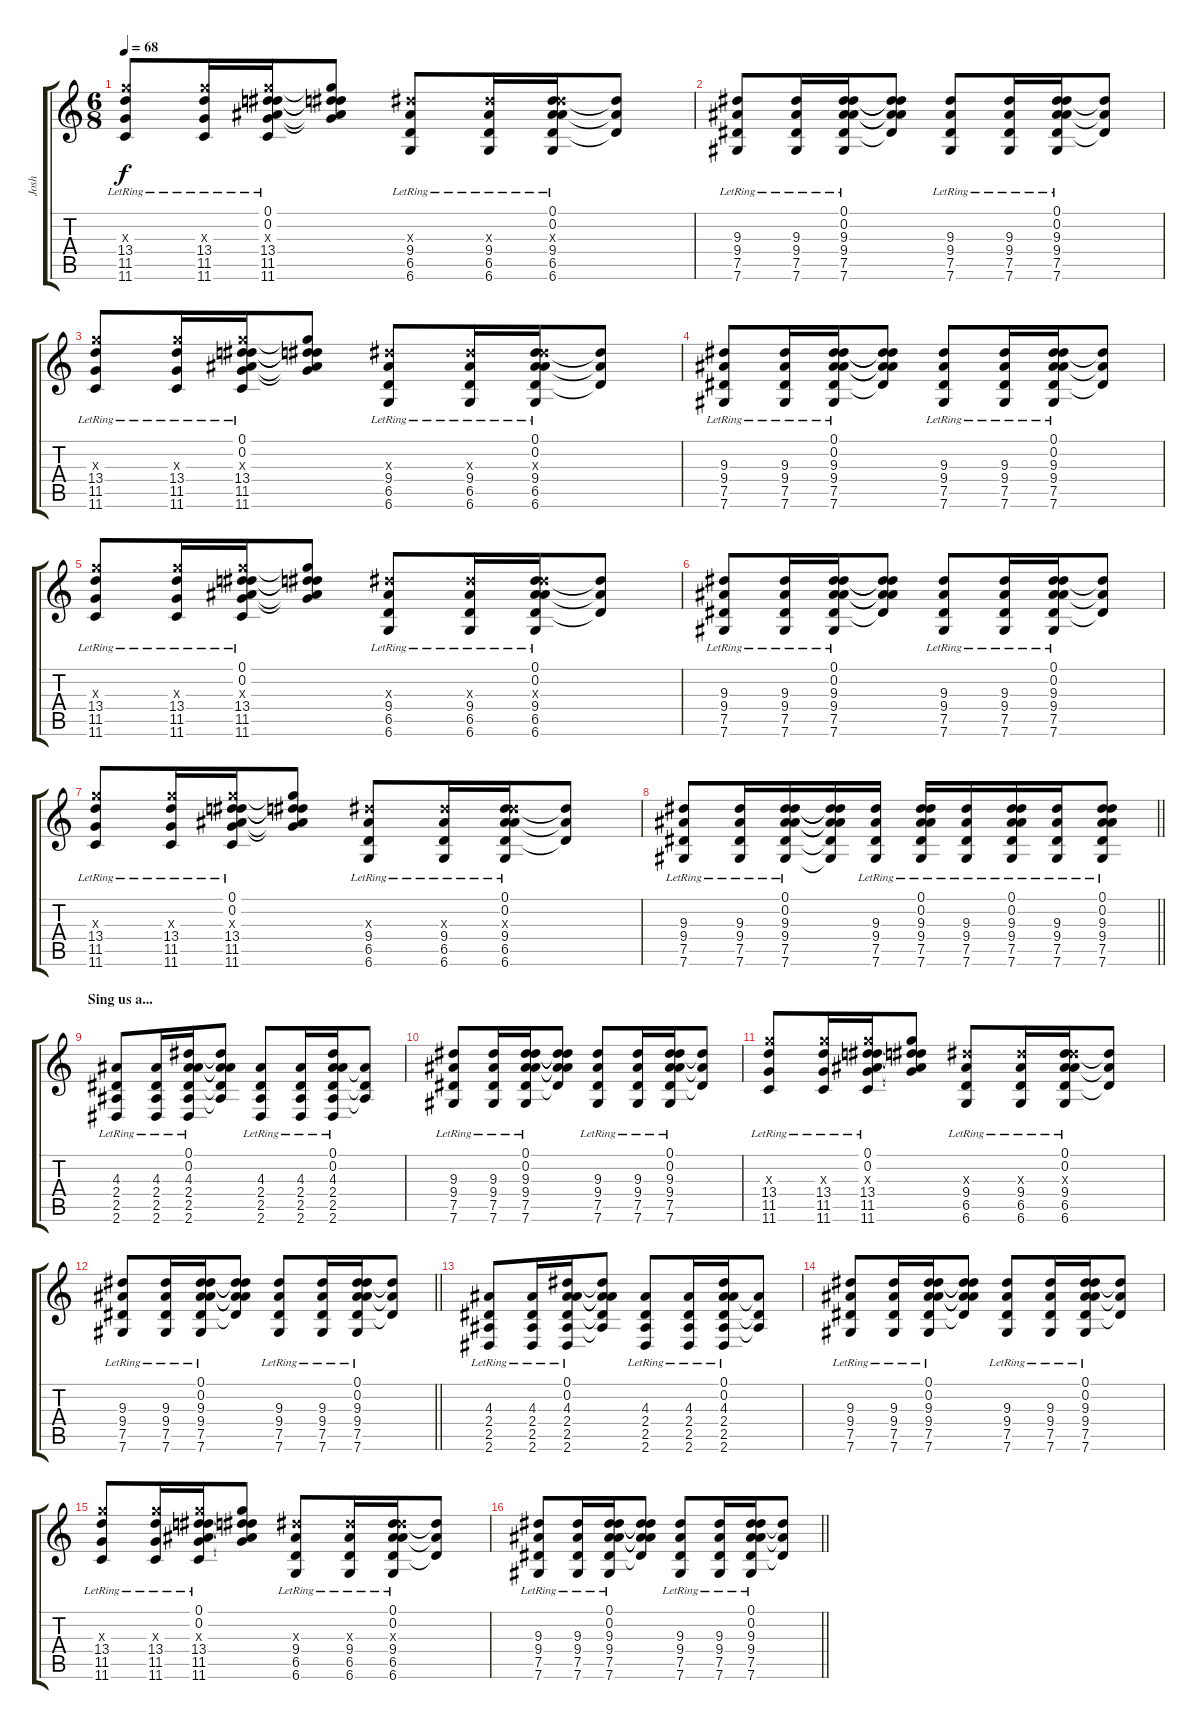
\track ("Josh" "Josh") {instrument acousticguitarsteel}
\staff {score tabs}
\tuning (Eb4 Bb3 Gb3 Db3 Ab2 Db2) {hide}
\ts (6 8)
\tempo 68
\clef g2
\ks c
(13.3{x} 13.4{lr} 11.5{lr} 11.6{lr}).8{dy f} (13.3{x} 13.4{lr} 11.5{lr} 11.6{lr}).16 (0.1{lr} 0.2{lr} 13.3{x} 13.4{lr} 11.5{lr} 11.6{lr}).16 (0.1{t} 0.2{t} 13.3{t} 13.4{t} 11.5{t}).8 (9.3{x} 9.4{lr} 6.5{lr} 6.6{lr}).8 (9.3{x} 9.4{lr} 6.5{lr} 6.6{lr}).16 (0.1{lr} 0.2{lr} 9.3{x} 9.4{lr} 6.5{lr} 6.6{lr}).16 (9.3{t} 9.4{t} 6.5{t}).8 |
(9.3{lr} 9.4{lr} 7.5{lr} 7.6{lr}).8 (9.3{lr} 9.4{lr} 7.5{lr} 7.6{lr}).16 (0.1{lr} 0.2{lr} 9.3{lr} 9.4{lr} 7.5{lr} 7.6{lr}).16 (0.1{t} 0.2{t} 9.3{t} 9.4{t} 7.5{t}).8 (9.3{lr} 9.4{lr} 7.5{lr} 7.6{lr}).8 (9.3{lr} 9.4{lr} 7.5{lr} 7.6{lr}).16 (0.1{lr} 0.2{lr} 9.3{lr} 9.4{lr} 7.5{lr} 7.6{lr}).16 (9.3{t} 9.4{t} 7.5{t}).8 |
(13.3{x} 13.4{lr} 11.5{lr} 11.6{lr}).8 (13.3{x} 13.4{lr} 11.5{lr} 11.6{lr}).16 (0.1{lr} 0.2{lr} 13.3{x} 13.4{lr} 11.5{lr} 11.6{lr}).16 (0.1{t} 0.2{t} 13.3{t} 13.4{t} 11.5{t}).8 (9.3{x} 9.4{lr} 6.5{lr} 6.6{lr}).8 (9.3{x} 9.4{lr} 6.5{lr} 6.6{lr}).16 (0.1{lr} 0.2{lr} 9.3{x} 9.4{lr} 6.5{lr} 6.6{lr}).16 (9.3{t} 9.4{t} 6.5{t}).8 |
(9.3{lr} 9.4{lr} 7.5{lr} 7.6{lr}).8 (9.3{lr} 9.4{lr} 7.5{lr} 7.6{lr}).16 (0.1{lr} 0.2{lr} 9.3{lr} 9.4{lr} 7.5{lr} 7.6{lr}).16 (0.1{t} 0.2{t} 9.3{t} 9.4{t} 7.5{t}).8 (9.3{lr} 9.4{lr} 7.5{lr} 7.6{lr}).8 (9.3{lr} 9.4{lr} 7.5{lr} 7.6{lr}).16 (0.1{lr} 0.2{lr} 9.3{lr} 9.4{lr} 7.5{lr} 7.6{lr}).16 (9.3{t} 9.4{t} 7.5{t}).8 |
(13.3{x} 13.4{lr} 11.5{lr} 11.6{lr}).8 (13.3{x} 13.4{lr} 11.5{lr} 11.6{lr}).16 (0.1{lr} 0.2{lr} 13.3{x} 13.4{lr} 11.5{lr} 11.6{lr}).16 (0.1{t} 0.2{t} 13.3{t} 13.4{t} 11.5{t}).8 (9.3{x} 9.4{lr} 6.5{lr} 6.6{lr}).8 (9.3{x} 9.4{lr} 6.5{lr} 6.6{lr}).16 (0.1{lr} 0.2{lr} 9.3{x} 9.4{lr} 6.5{lr} 6.6{lr}).16 (9.3{t} 9.4{t} 6.5{t}).8 |
(9.3{lr} 9.4{lr} 7.5{lr} 7.6{lr}).8 (9.3{lr} 9.4{lr} 7.5{lr} 7.6{lr}).16 (0.1{lr} 0.2{lr} 9.3{lr} 9.4{lr} 7.5{lr} 7.6{lr}).16 (0.1{t} 0.2{t} 9.3{t} 9.4{t} 7.5{t}).8 (9.3{lr} 9.4{lr} 7.5{lr} 7.6{lr}).8 (9.3{lr} 9.4{lr} 7.5{lr} 7.6{lr}).16 (0.1{lr} 0.2{lr} 9.3{lr} 9.4{lr} 7.5{lr} 7.6{lr}).16 (9.3{t} 9.4{t} 7.5{t}).8 |
(13.3{x} 13.4{lr} 11.5{lr} 11.6{lr}).8 (13.3{x} 13.4{lr} 11.5{lr} 11.6{lr}).16 (0.1{lr} 0.2{lr} 13.3{x} 13.4{lr} 11.5{lr} 11.6{lr}).16 (0.1{t} 0.2{t} 13.3{t} 13.4{t} 11.5{t}).8 (9.3{x} 9.4{lr} 6.5{lr} 6.6{lr}).8 (9.3{x} 9.4{lr} 6.5{lr} 6.6{lr}).16 (0.1{lr} 0.2{lr} 9.3{x} 9.4{lr} 6.5{lr} 6.6{lr}).16 (9.3{t} 9.4{t} 6.5{t}).8 |
\barLineRight lightlight
(9.3{lr} 9.4{lr} 7.5{lr} 7.6{lr}).8 (9.3{lr} 9.4{lr} 7.5{lr} 7.6{lr}).16 (0.1{lr} 0.2{lr} 9.3{lr} 9.4{lr} 7.5{lr} 7.6{lr}).16 (0.1{t} 0.2{t} 9.3{t} 9.4{t} 7.5{t} 7.6{t}).16 (9.3{lr} 9.4{lr} 7.5{lr} 7.6{lr}).16 (0.1{lr} 0.2{lr} 9.3{lr} 9.4{lr} 7.5{lr} 7.6{lr}).16 (9.3{lr} 9.4{lr} 7.5{lr} 7.6{lr}).16 (0.1{lr} 0.2{lr} 9.3{lr} 9.4{lr} 7.5{lr} 7.6{lr}).16 (9.3{lr} 9.4{lr} 7.5{lr} 7.6{lr}).16 (0.1{lr} 0.2{lr} 9.3{lr} 9.4{lr} 7.5{lr} 7.6{lr}).8 |
\section ("" "Sing us a...")
(4.3{lr} 2.4{lr} 2.5{lr} 2.6{lr}).8 (4.3{lr} 2.4{lr} 2.5{lr} 2.6{lr}).16 (0.1{lr} 0.2{lr} 4.3{lr} 2.4{lr} 2.5{lr} 2.6{lr}).16 (0.1{t} 0.2{t} 4.3{t} 2.4{t} 2.5{t}).8 (4.3{lr} 2.4{lr} 2.5{lr} 2.6{lr}).8 (4.3{lr} 2.4{lr} 2.5{lr} 2.6{lr}).16 (0.1{lr} 0.2{lr} 4.3{lr} 2.4{lr} 2.5{lr} 2.6{lr}).16 (4.3{t} 2.4{t} 2.5{t}).8 |
(9.3{lr} 9.4{lr} 7.5{lr} 7.6{lr}).8 (9.3{lr} 9.4{lr} 7.5{lr} 7.6{lr}).16 (0.1{lr} 0.2{lr} 9.3{lr} 9.4{lr} 7.5{lr} 7.6{lr}).16 (0.1{t} 0.2{t} 9.3{t} 9.4{t} 7.5{t}).8 (9.3{lr} 9.4{lr} 7.5{lr} 7.6{lr}).8 (9.3{lr} 9.4{lr} 7.5{lr} 7.6{lr}).16 (0.1{lr} 0.2{lr} 9.3{lr} 9.4{lr} 7.5{lr} 7.6{lr}).16 (9.3{t} 9.4{t} 7.5{t}).8 |
(13.3{x} 13.4{lr} 11.5{lr} 11.6{lr}).8 (13.3{x} 13.4{lr} 11.5{lr} 11.6{lr}).16 (0.1{lr} 0.2{lr} 13.3{x} 13.4{lr} 11.5{lr} 11.6{lr}).16 (0.1{t} 0.2{t} 13.3{t} 13.4{t} 11.5{t}).8 (9.3{x} 9.4{lr} 6.5{lr} 6.6{lr}).8 (9.3{x} 9.4{lr} 6.5{lr} 6.6{lr}).16 (0.1{lr} 0.2{lr} 9.3{x} 9.4{lr} 6.5{lr} 6.6{lr}).16 (9.3{t} 9.4{t} 6.5{t}).8 |
\barLineRight lightlight
(9.3{lr} 9.4{lr} 7.5{lr} 7.6{lr}).8 (9.3{lr} 9.4{lr} 7.5{lr} 7.6{lr}).16 (0.1{lr} 0.2{lr} 9.3{lr} 9.4{lr} 7.5{lr} 7.6{lr}).16 (0.1{t} 0.2{t} 9.3{t} 9.4{t} 7.5{t}).8 (9.3{lr} 9.4{lr} 7.5{lr} 7.6{lr}).8 (9.3{lr} 9.4{lr} 7.5{lr} 7.6{lr}).16 (0.1{lr} 0.2{lr} 9.3{lr} 9.4{lr} 7.5{lr} 7.6{lr}).16 (9.3{t} 9.4{t} 7.5{t}).8 |
(4.3{lr} 2.4{lr} 2.5{lr} 2.6{lr}).8 (4.3{lr} 2.4{lr} 2.5{lr} 2.6{lr}).16 (0.1{lr} 0.2{lr} 4.3{lr} 2.4{lr} 2.5{lr} 2.6{lr}).16 (0.1{t} 0.2{t} 4.3{t} 2.4{t} 2.5{t}).8 (4.3{lr} 2.4{lr} 2.5{lr} 2.6{lr}).8 (4.3{lr} 2.4{lr} 2.5{lr} 2.6{lr}).16 (0.1{lr} 0.2{lr} 4.3{lr} 2.4{lr} 2.5{lr} 2.6{lr}).16 (4.3{t} 2.4{t} 2.5{t}).8 |
(9.3{lr} 9.4{lr} 7.5{lr} 7.6{lr}).8 (9.3{lr} 9.4{lr} 7.5{lr} 7.6{lr}).16 (0.1{lr} 0.2{lr} 9.3{lr} 9.4{lr} 7.5{lr} 7.6{lr}).16 (0.1{t} 0.2{t} 9.3{t} 9.4{t} 7.5{t}).8 (9.3{lr} 9.4{lr} 7.5{lr} 7.6{lr}).8 (9.3{lr} 9.4{lr} 7.5{lr} 7.6{lr}).16 (0.1{lr} 0.2{lr} 9.3{lr} 9.4{lr} 7.5{lr} 7.6{lr}).16 (9.3{t} 9.4{t} 7.5{t}).8 |
(13.3{x} 13.4{lr} 11.5{lr} 11.6{lr}).8 (13.3{x} 13.4{lr} 11.5{lr} 11.6{lr}).16 (0.1{lr} 0.2{lr} 13.3{x} 13.4{lr} 11.5{lr} 11.6{lr}).16 (0.1{t} 0.2{t} 13.3{t} 13.4{t} 11.5{t}).8 (9.3{x} 9.4{lr} 6.5{lr} 6.6{lr}).8 (9.3{x} 9.4{lr} 6.5{lr} 6.6{lr}).16 (0.1{lr} 0.2{lr} 9.3{x} 9.4{lr} 6.5{lr} 6.6{lr}).16 (9.3{t} 9.4{t} 6.5{t}).8 |
\barLineRight lightlight
(9.3{lr} 9.4{lr} 7.5{lr} 7.6{lr}).8 (9.3{lr} 9.4{lr} 7.5{lr} 7.6{lr}).16 (0.1{lr} 0.2{lr} 9.3{lr} 9.4{lr} 7.5{lr} 7.6{lr}).16 (0.1{t} 0.2{t} 9.3{t} 9.4{t} 7.5{t}).8 (9.3{lr} 9.4{lr} 7.5{lr} 7.6{lr}).8 (9.3{lr} 9.4{lr} 7.5{lr} 7.6{lr}).16 (0.1{lr} 0.2{lr} 9.3{lr} 9.4{lr} 7.5{lr} 7.6{lr}).16 (9.3{t} 9.4{t} 7.5{t}).8
